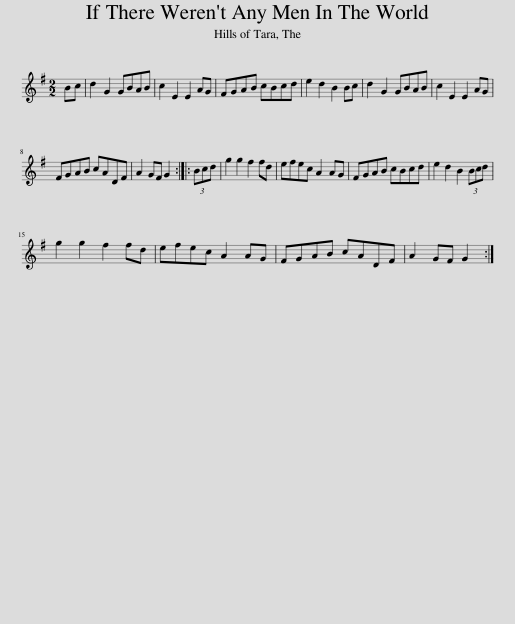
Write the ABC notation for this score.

X:1
L:1/8
M:2/2
I:linebreak $
K:G
V:1 treble
V:1
 Bc | d2 G2 GBAB | c2 E2 E2 AG | FGAB cBcd | e2 d2 B2 Bc | %5
 d2 G2 GBAB | c2 E2 E2 AG |$ FGAB cADF | A2 GF G2 :: (3Bcd | %10
 g2 g2 f2 fd | efec A2 AG | FGAB cBcd | e2 d2 B2 (3Bcd |$ g2 g2 f2 fd | %15
 efec A2 AG | FGAB cADF | A2 GF G2 :| %18
